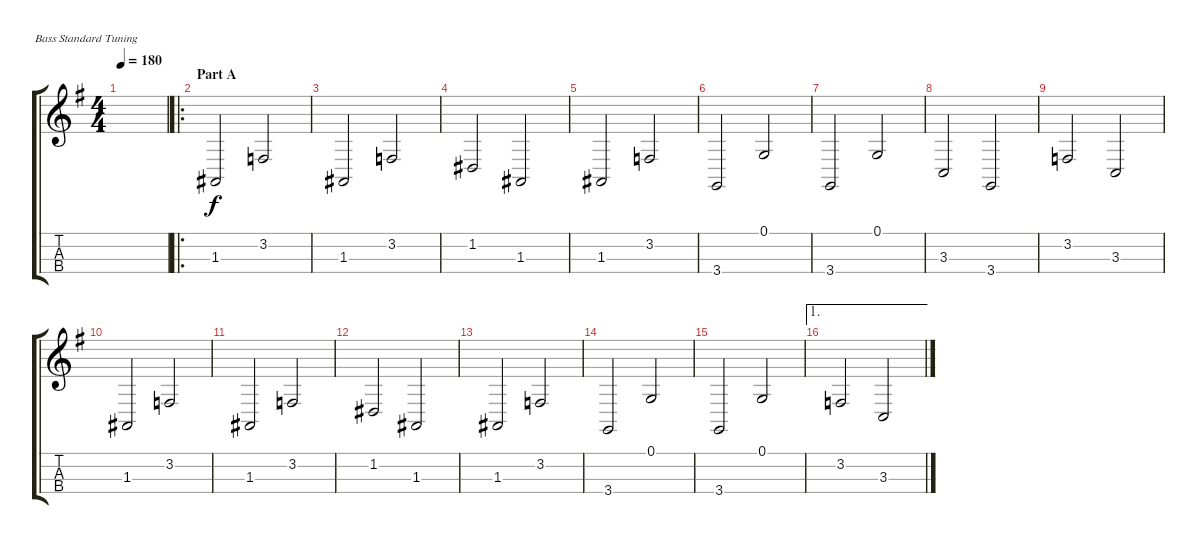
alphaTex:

\bracketExtendMode groupsimilarinstruments
\singleTrackTrackNamePolicy hidden
\multiTrackTrackNamePolicy hidden
\otherSystemsTrackNameOrientation horizontal
\track ("Bass" "Bass") {mute instrument acousticbass}
\staff {score tabs}
\tuning (G2 D2 A1 E1)
\ts (4 4)
\tempo 180
\clef g2
\ks g
|
\ro
\section ("" "Part A")
1.3.2 3.2.2 |
1.3.2 3.2.2 |
1.2.2 1.3.2 |
1.3.2 3.2.2 |
3.4.2 0.1.2 |
3.4.2 0.1.2 |
3.3.2 3.4.2 |
3.2.2 3.3.2 |
1.3.2 3.2.2 |
1.3.2 3.2.2 |
1.2.2 1.3.2 |
1.3.2 3.2.2 |
3.4.2 0.1.2 |
3.4.2 0.1.2 |
\ae 1
3.2.2 3.3.2
